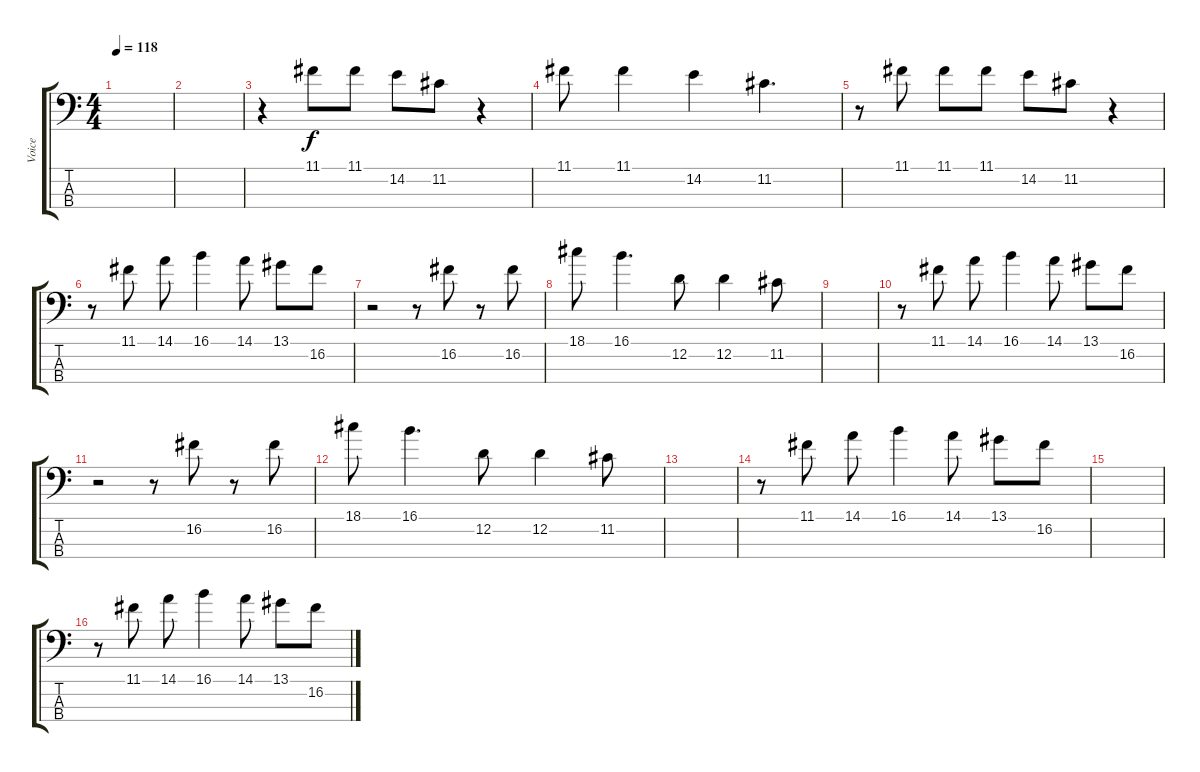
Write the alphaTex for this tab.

\track ("Voice" "Voice") {instrument electricbassfinger}
\staff {score tabs}
\tuning (G2 D2 A1 E1) {hide}
\ts (4 4)
\tempo 118
\clef f4
\ks c
|
|
r.4 11.1.8 11.1.8 14.2.8 11.2.8 r.4 |
11.1.8 11.1.4 14.2.4 11.2.4{d} |
r.8 11.1.8 11.1.8 11.1.8 14.2.8 11.2.8 r.4 |
r.8 11.1.8 14.1.8 16.1.4 14.1.8 13.1.8 16.2.8 |
r.2 r.8 16.2.8 r.8 16.2.8 |
18.1.8 16.1.4{d} 12.2.8 12.2.4 11.2.8 |
|
r.8 11.1.8 14.1.8 16.1.4 14.1.8 13.1.8 16.2.8 |
r.2 r.8 16.2.8 r.8 16.2.8 |
18.1.8 16.1.4{d} 12.2.8 12.2.4 11.2.8 |
|
r.8 11.1.8 14.1.8 16.1.4 14.1.8 13.1.8 16.2.8 |
|
r.8 11.1.8 14.1.8 16.1.4 14.1.8 13.1.8 16.2.8
